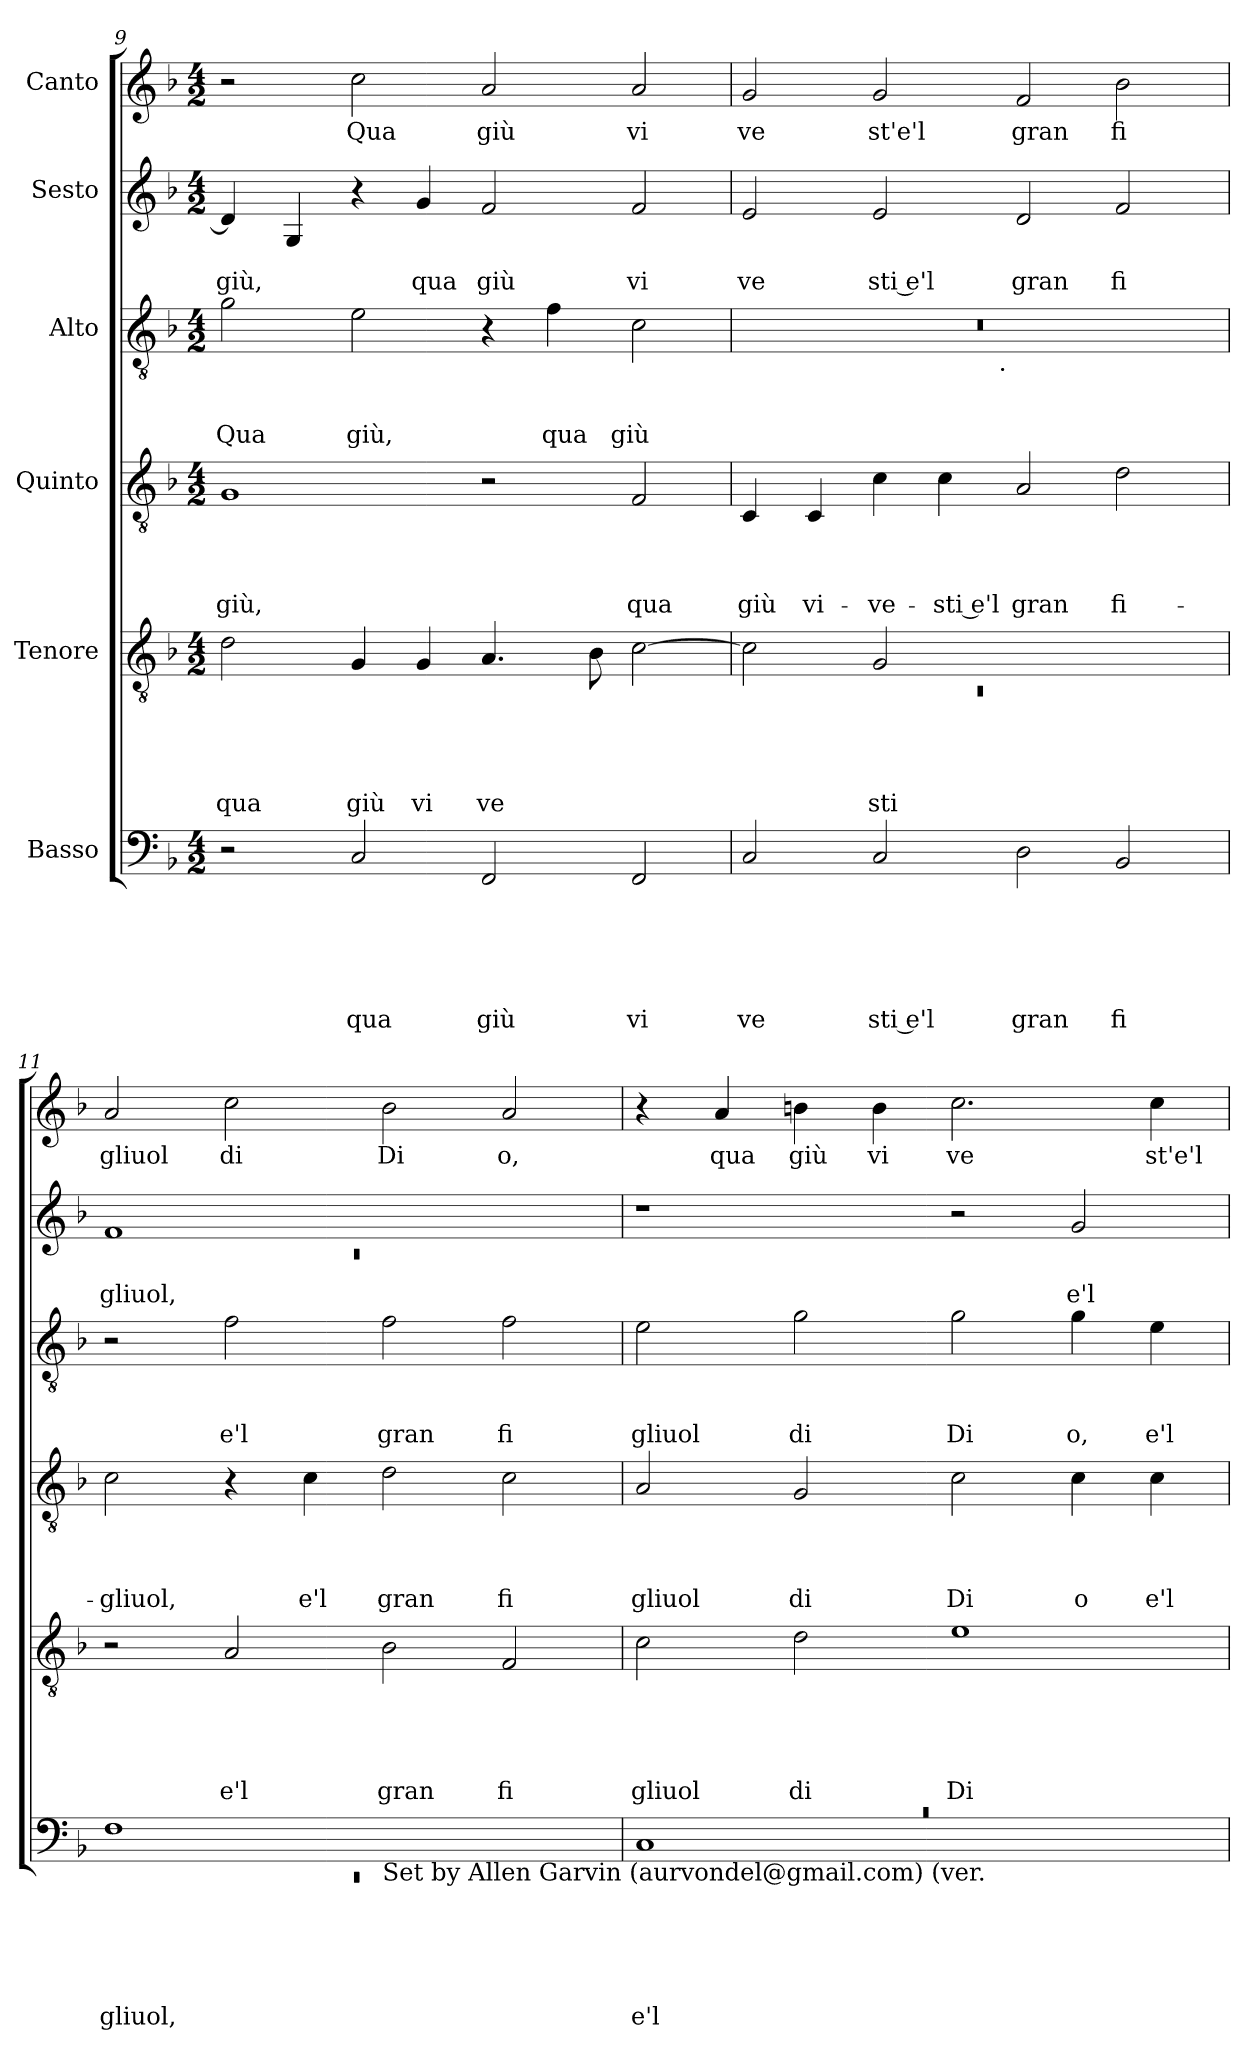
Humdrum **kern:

**kern	**text	**text	**text	**text	**text	**text	**kern	**text	**text	**text	**text	**text	**kern	**text	**text	**text	**text	**kern	**text	**text	**text	**kern	**text	**text	**kern	**text
*part6	*part6	*part6	*part6	*part6	*part6	*part6	*part5	*part5	*part5	*part5	*part5	*part5	*part4	*part4	*part4	*part4	*part4	*part3	*part3	*part3	*part3	*part2	*part2	*part2	*part1	*part1
*staff6	*staff6	*staff6	*staff6	*staff6	*staff6	*staff6	*staff5	*staff5	*staff5	*staff5	*staff5	*staff5	*staff4	*staff4	*staff4	*staff4	*staff4	*staff3	*staff3	*staff3	*staff3	*staff2	*staff2	*staff2	*staff1	*staff1
*I"Basso	*	*	*	*	*	*	*I"Tenore	*	*	*	*	*	*I"Quinto	*	*	*	*	*I"Alto	*	*	*	*I"Sesto	*	*	*I"Canto	*
*clefF4	*	*	*	*	*	*	*clefGv2	*	*	*	*	*	*clefGv2	*	*	*	*	*clefGv2	*	*	*	*clefG2	*	*	*clefG2	*
*k[b-]	*	*	*	*	*	*	*k[b-]	*	*	*	*	*	*k[b-]	*	*	*	*	*k[b-]	*	*	*	*k[b-]	*	*	*k[b-]	*
*F:	*	*	*	*	*	*	*F:	*	*	*	*	*	*F:	*	*	*	*	*F:	*	*	*	*F:	*	*	*F:	*
*M4/2	*	*	*	*	*	*	*M4/2	*	*	*	*	*	*M4/2	*	*	*	*	*M4/2	*	*	*	*M4/2	*	*	*M4/2	*
=9	=9	=9	=9	=9	=9	=9	=9	=9	=9	=9	=9	=9	=9	=9	=9	=9	=9	=9	=9	=9	=9	=9	=9	=9	=9	=9
!	!	!	!	!	!	!	!	!	!	!	!	!LO:LY:b	!	!	!	!	!LO:LY:b	!	!	!	!LO:LY:b	!	!	!LO:LY:b	!	!
2r	.	.	.	.	.	.	2d\	.	.	.	.	qua	1G	.	.	.	giù,	2g\	.	.	Qua	4d/]	.	giù,	2r	.
.	.	.	.	.	.	.	.	.	.	.	.	.	.	.	.	.	.	.	.	.	.	4G/	.	.	.	.
!	!	!	!	!	!	!LO:LY:b	!	!	!	!	!	!LO:LY:b	!	!	!	!	!	!	!	!	!LO:LY:b	!	!	!	!	!LO:LY:b
2C/	.	.	.	.	.	qua	4G/	.	.	.	.	giù	.	.	.	.	.	2e\	.	.	giù,	4r	.	.	2cc\	Qua
!	!	!	!	!	!	!	!	!	!	!	!	!LO:LY:b	!	!	!	!	!	!	!	!	!	!	!	!LO:LY:b	!	!
.	.	.	.	.	.	.	4G/	.	.	.	.	vi	.	.	.	.	.	.	.	.	.	4g/	.	qua	.	.
!	!	!	!	!	!	!LO:LY:b	!	!	!	!	!	!LO:LY:b	!	!	!	!	!	!	!	!	!	!	!	!LO:LY:b	!	!LO:LY:b
2FF/	.	.	.	.	.	giù	4.A/	.	.	.	.	ve	2r	.	.	.	.	4r	.	.	.	2f/	.	giù	2a/	giù
!	!	!	!	!	!	!	!	!	!	!	!	!	!	!	!	!	!	!	!	!	!LO:LY:b	!	!	!	!	!
.	.	.	.	.	.	.	.	.	.	.	.	.	.	.	.	.	.	4f\	.	.	qua	.	.	.	.	.
.	.	.	.	.	.	.	8B-\	.	.	.	.	.	.	.	.	.	.	.	.	.	.	.	.	.	.	.
!	!	!	!	!	!	!LO:LY:b	!	!	!	!	!	!	!	!	!	!	!LO:LY:b	!	!	!	!LO:LY:b	!	!	!LO:LY:b	!	!LO:LY:b
2FF/	.	.	.	.	.	vi	[>2c\	.	.	.	.	.	2F/	.	.	.	qua	2c\	.	.	giù	2f/	.	vi	2a/	vi
=10	=10	=10	=10	=10	=10	=10	=10	=10	=10	=10	=10	=10	=10	=10	=10	=10	=10	=10	=10	=10	=10	=10	=10	=10	=10	=10
*	*	*	*	*	*	*	*^	*	*	*	*	*	*	*	*	*	*	*	*	*	*	*	*	*	*	*
!	!	!	!	!	!	!LO:LY:b	!	!LO:N:vis=1	!	!	!	!	!	!	!	!	!	!LO:LY:b	!	!	!	!	!	!	!LO:LY:b	!	!LO:LY:b
*	*	*	*	*	*	*	*	*	*	*	*	*	*	*	*	*	*	*	*^	*	*	*	*	*	*	*	*
2C/	.	.	.	.	.	ve	2c\]	0rC	.	.	.	.	.	4C/	.	.	.	giù	0r	2ryy	.	.	.	2e/	.	ve	2g/	ve
!	!	!	!	!	!	!	!	!	!	!	!	!	!	!	!	!	!	!LO:LY:b	!	!	!	!	!	!	!	!	!	!
.	.	.	.	.	.	.	.	.	.	.	.	.	.	4C/	.	.	.	vi-	.	.	.	.	.	.	.	.	.	.
!	!	!	!	!	!	!LO:LY:b:rj	!	!	!	!	!	!	!LO:LY:b	!	!	!	!	!LO:LY:b	!	!	!	!	!	!	!	!LO:LY:b:rj	!	!LO:LY:b
2C/	.	.	.	.	.	sti e'l	2G/	.	.	.	.	.	sti	4c\	.	.	.	-ve-	.	4...ryy	.	.	.	2e/	.	sti e'l	2g/	st'e'l
!	!	!	!	!	!	!	!	!	!	!	!	!	!	!	!	!	!	!LO:LY:b:rj	!	!	!	!	!	!	!	!	!	!
.	.	.	.	.	.	.	.	.	.	.	.	.	.	4c\	.	.	.	-sti e'l	.	.	.	.	.	.	.	.	.	.
!	!	!	!	!	!	!	!	!	!	!	!	!	!	!	!	!	!	!	!	!LO:TX:b:t=.	!	!	!	!	!	!	!	!
.	.	.	.	.	.	.	.	.	.	.	.	.	.	.	.	.	.	.	.	1ryy	.	.	.	.	.	.	.	.
!	!	!	!	!	!	!LO:LY:b	!	!	!	!	!	!	!	!	!	!	!	!LO:LY:b	!	!	!	!	!	!	!	!LO:LY:b	!	!LO:LY:b
2D\	.	.	.	.	.	gran	1ryy	.	.	.	.	.	.	2A/	.	.	.	gran	.	.	.	.	.	2d/	.	gran	2f/	gran
!	!	!	!	!	!	!LO:LY:b	!	!	!	!	!	!	!	!	!	!	!	!LO:LY:b	!	!	!	!	!	!	!	!LO:LY:b	!	!LO:LY:b
2BB-/	.	.	.	.	.	fi	.	.	.	.	.	.	.	2d\	.	.	.	fi-	.	.	.	.	.	2f/	.	fi	2b-\	fi
.	.	.	.	.	.	.	.	.	.	.	.	.	.	.	.	.	.	.	.	32ryy	.	.	.	.	.	.	.	.
!!LO:LB:g=z
=11	=11	=11	=11	=11	=11	=11	=11	=11	=11	=11	=11	=11	=11	=11	=11	=11	=11	=11	=11	=11	=11	=11	=11	=11	=11	=11	=11	=11
*^	*	*	*	*	*	*	*	*	*	*	*	*	*	*	*	*	*	*	*	*	*	*	*	*^	*	*	*	*
!	!LO:N:vis=1	!	!	!	!	!	!LO:LY:b	!	!	!	!	!	!	!	!	!	!	!	!LO:LY:b	!	!	!	!	!	!	!LO:N:vis=1	!	!LO:LY:b	!	!LO:LY:b
*	*	*	*	*	*	*	*	*v	*v	*	*	*	*	*	*	*	*	*	*	*v	*v	*	*	*	*	*	*	*	*	*
1F	0rEE	.	.	.	.	.	gliuol,	2r	.	.	.	.	.	2c\	.	.	.	-gliuol,	2r	.	.	.	1f	0rc	.	gliuol,	2a/	gliuol
!	!	!	!	!	!	!	!	!	!	!	!	!	!LO:LY:b	!	!	!	!	!	!	!	!	!LO:LY:b	!	!	!	!	!	!LO:LY:b
.	.	.	.	.	.	.	.	2A/	.	.	.	.	e'l	4r	.	.	.	.	2f\	.	.	e'l	.	.	.	.	2cc\	di
!	!	!	!	!	!	!	!	!	!	!	!	!	!	!	!	!	!	!LO:LY:b	!	!	!	!	!	!	!	!	!	!
.	.	.	.	.	.	.	.	.	.	.	.	.	.	4c\	.	.	.	e'l	.	.	.	.	.	.	.	.	.	.
!LO:TX:b:t=Set by Allen Garvin (aurvondel@gmail.com) (ver.	!	!	!	!	!	!	!	!	!	!	!	!	!	!	!	!	!	!	!	!	!	!	!	!	!	!	!	!
!	!	!	!	!	!	!	!	!	!	!	!	!	!LO:LY:b	!	!	!	!	!LO:LY:b	!	!	!	!LO:LY:b	!	!	!	!	!	!LO:LY:b
1ryy	.	.	.	.	.	.	.	2B-\	.	.	.	.	gran	2d\	.	.	.	gran	2f\	.	.	gran	1ryy	.	.	.	2b-\	Di
!	!	!	!	!	!	!	!	!	!	!	!	!	!LO:LY:b	!	!	!	!	!LO:LY:b	!	!	!	!LO:LY:b	!	!	!	!	!	!LO:LY:b
.	.	.	.	.	.	.	.	2F/	.	.	.	.	fi	2c\	.	.	.	fi	2f\	.	.	fi	.	.	.	.	2a/	o,
*	*	*	*	*	*	*	*	*	*	*	*	*	*	*	*	*	*	*	*	*	*	*	*v	*v	*	*	*	*
=12	=12	=12	=12	=12	=12	=12	=12	=12	=12	=12	=12	=12	=12	=12	=12	=12	=12	=12	=12	=12	=12	=12	=12	=12	=12	=12	=12
!LO:N:vis=1	!	!	!	!	!	!	!LO:LY:b	!	!	!	!	!	!LO:LY:b	!	!	!	!	!LO:LY:b	!	!	!	!LO:LY:b	!	!	!	!	!
0rc	1C	.	.	.	.	.	e'l	2c\	.	.	.	.	gliuol	2A/	.	.	.	gliuol	2e\	.	.	gliuol	1r	.	.	4r	.
!	!	!	!	!	!	!	!	!	!	!	!	!	!	!	!	!	!	!	!	!	!	!	!	!	!	!	!LO:LY:b
.	.	.	.	.	.	.	.	.	.	.	.	.	.	.	.	.	.	.	.	.	.	.	.	.	.	4a/	qua
!	!	!	!	!	!	!	!	!	!	!	!	!	!LO:LY:b	!	!	!	!	!LO:LY:b	!	!	!	!LO:LY:b	!	!	!	!	!LO:LY:b
.	.	.	.	.	.	.	.	2d\	.	.	.	.	di	2G/	.	.	.	di	2g\	.	.	di	.	.	.	4bn\	giù
!	!	!	!	!	!	!	!	!	!	!	!	!	!	!	!	!	!	!	!	!	!	!	!	!	!	!	!LO:LY:b
.	.	.	.	.	.	.	.	.	.	.	.	.	.	.	.	.	.	.	.	.	.	.	.	.	.	4b\	vi
!	!	!	!	!	!	!	!	!	!	!	!	!	!LO:LY:b	!	!	!	!	!LO:LY:b	!	!	!	!LO:LY:b	!	!	!	!	!LO:LY:b
.	1ryy	.	.	.	.	.	.	1e	.	.	.	.	Di	2c\	.	.	.	Di	2g\	.	.	Di	2r	.	.	2.cc\	ve
!	!	!	!	!	!	!	!	!	!	!	!	!	!	!	!	!	!	!LO:LY:b	!	!	!	!LO:LY:b	!	!	!LO:LY:b	!	!
.	.	.	.	.	.	.	.	.	.	.	.	.	.	4c\	.	.	.	o	4g\	.	.	o,	2g/	.	e'l	.	.
!	!	!	!	!	!	!	!	!	!	!	!	!	!	!	!	!	!	!LO:LY:b	!	!	!	!LO:LY:b	!	!	!	!	!LO:LY:b
.	.	.	.	.	.	.	.	.	.	.	.	.	.	4c\	.	.	.	e'l	4e\	.	.	e'l	.	.	.	4cc\	st'e'l
*v	*v	*	*	*	*	*	*	*	*	*	*	*	*	*	*	*	*	*	*	*	*	*	*	*	*	*	*
=	=	=	=	=	=	=	=	=	=	=	=	=	=	=	=	=	=	=	=	=	=	=	=	=	=	=
*-	*-	*-	*-	*-	*-	*-	*-	*-	*-	*-	*-	*-	*-	*-	*-	*-	*-	*-	*-	*-	*-	*-	*-	*-	*-	*-
